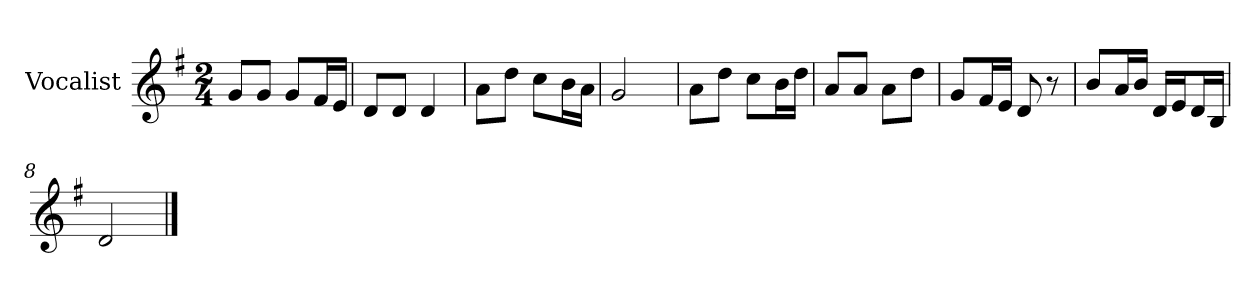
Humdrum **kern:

**kern
*part1
*staff1
*I"Vocalist
*k[f#]
*G:
*M2/4
=
8gL
8gJ
8gL
16f#L
16eJJ
=1
8dL
8dJ
4d
=2
8aL
8ddJ
8ccL
16bL
16aJJ
=3
2g
=4
8aL
8ddJ
8ccL
16bL
16ddJJ
=5
8aL
8aJ
8aL
8ddJ
=6
8gL
16f#L
16eJJ
8d
8r
=7
8bL
16aL
16bJJ
16dLL
16eJ
16dL
16BJJ
=8
2d
==
*-
